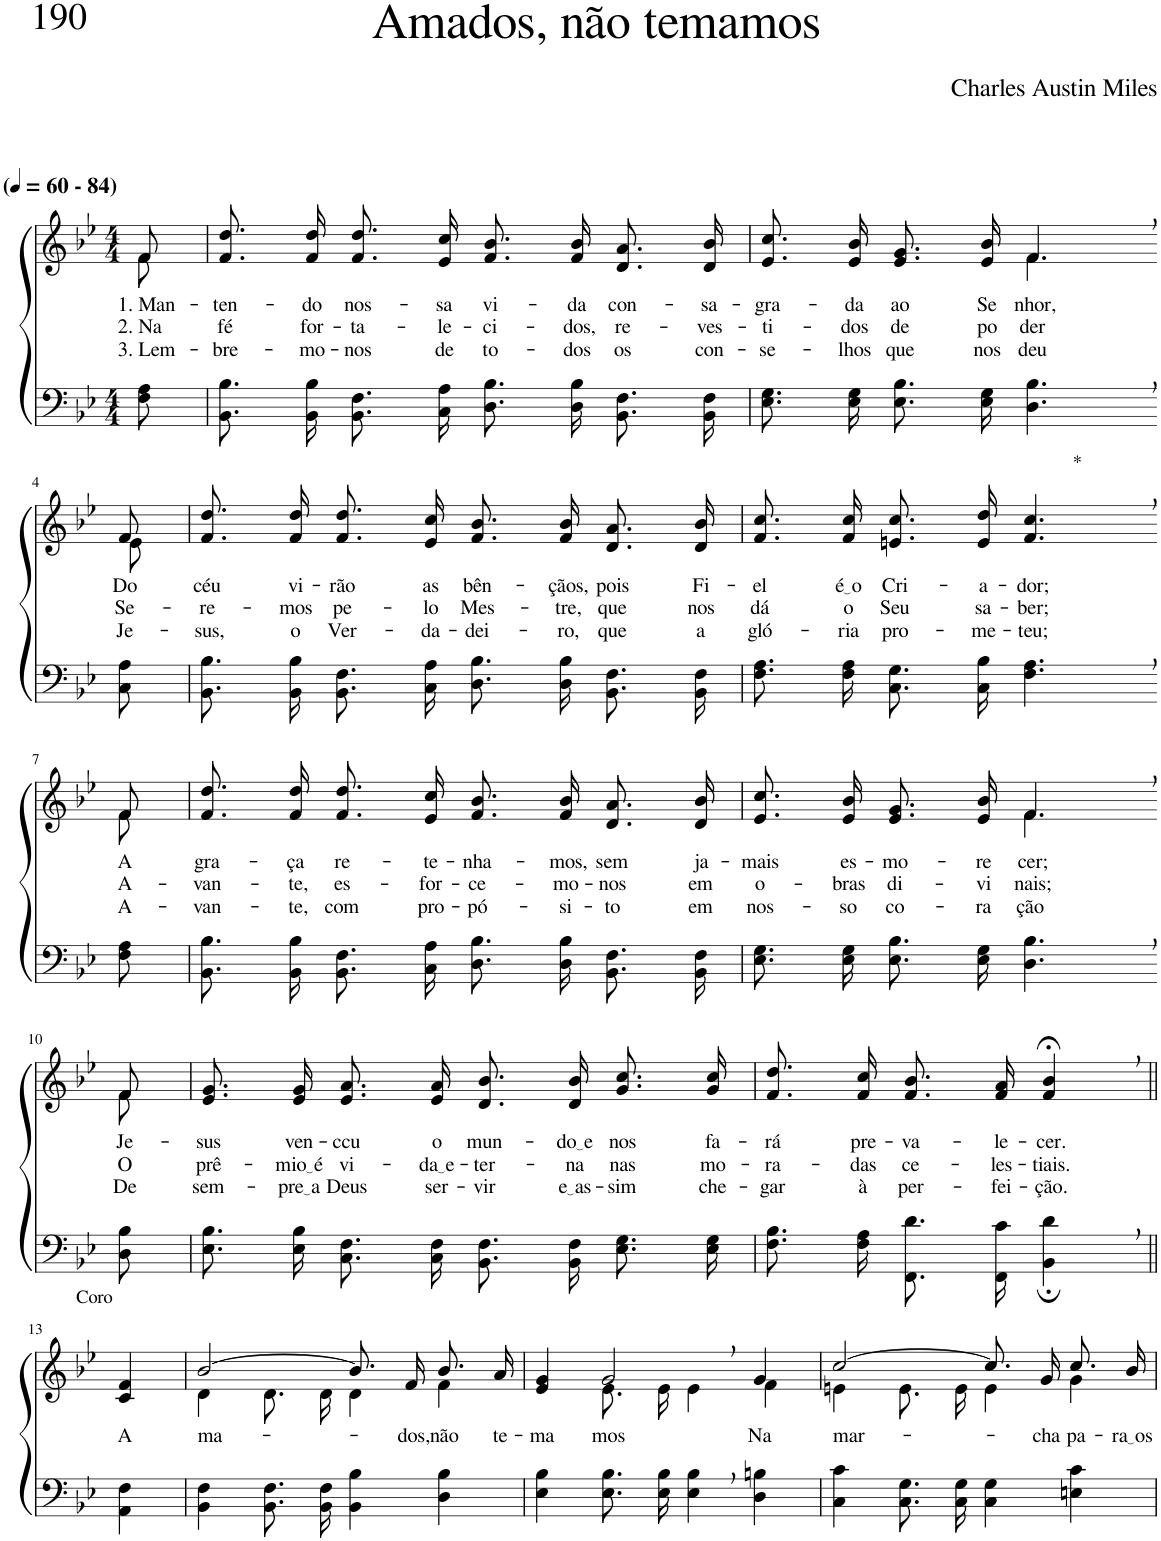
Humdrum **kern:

**kern	**kern	**text	**text	**text
*part2	*part1	*part1	*part1	*part1
*staff2	*staff1	*staff1	*staff1	*staff1
*I"Parte III e IV	*I"Parte I e II	*	*	*
*clefF4	*clefG2	*	*	*
*k[b-e-]	*k[b-e-]	*	*	*
*M4/4	*M4/4	*	*	*
*MM60	*MM60	*	*	*
=1	=1	=1	=1	=1
*	*^	*	*	*
!	!LO:TX:a:B:t=(	!	!	!	!
!	!LO:TX:a:B:t=- 84)	!	!	!	!
!	!	!	!LO:LY:b	!LO:LY:b	!LO:LY:b
8F\ 8A\	8f/	8f\	1. Man-	2. Na	3. Lem-
=2	=2	=2	=2	=2	=2
!	!	!	!LO:LY:b	!LO:LY:b	!LO:LY:b
*	*v	*v	*	*	*
8.BB-\ 8.B-\L	8.f/ 8.dd/L	-ten-	fé	-bre-
!	!	!LO:LY:b	!LO:LY:b	!LO:LY:b
16BB-\ 16B-\Jk	16f/ 16dd/Jk	-do	for-	-mo-
!	!	!LO:LY:b	!LO:LY:b	!LO:LY:b
8.BB-\ 8.F\L	8.f/ 8.dd/L	nos-	-ta-	-nos
!	!	!LO:LY:b	!LO:LY:b	!LO:LY:b
16C\ 16A\Jk	16e-/ 16cc/Jk	-sa	-le-	de
!	!	!LO:LY:b	!LO:LY:b	!LO:LY:b
8.D\ 8.B-\L	8.f/ 8.b-/L	vi-	-ci-	to-
!	!	!LO:LY:b	!LO:LY:b	!LO:LY:b
16D\ 16B-\Jk	16f/ 16b-/Jk	-da	-dos,	-dos
!	!	!LO:LY:b	!LO:LY:b	!LO:LY:b
8.BB-\ 8.F\L	8.d/ 8.a/L	con-	re-	os
!	!	!LO:LY:b	!LO:LY:b	!LO:LY:b
16BB-\ 16F\Jk	16d/ 16b-/Jk	-sa-	-ves-	con-
=3	=3	=3	=3	=3
!	!	!LO:LY:b	!LO:LY:b	!LO:LY:b
*	*^	*	*	*
8.E-\ 8.G\L	8.e-/ 8.cc/L	2ryy	-gra-	-ti-	-se-
!	!	!	!LO:LY:b	!LO:LY:b	!LO:LY:b
16E-\ 16G\Jk	16e-/ 16b-/Jk	.	-da	-dos	-lhos
!	!	!	!LO:LY:b	!LO:LY:b	!LO:LY:b
8.E-\ 8.B-\L	8.e-/ 8.g/L	.	ao	de	que
!	!	!	!LO:LY:b	!LO:LY:b	!LO:LY:b
16E-\ 16G\Jk	16e-/ 16b-/Jk	.	Se-	po-	nos
!	!	!	!LO:LY:b	!LO:LY:b	!LO:LY:b
4.D\, 4.B-\,	4.f,/	4.f\	-nhor,	-der	deu
!!LO:LB:g=z	!!
=4-	=4-	=4-	=4-	=4-	=4-
!	!	!	!LO:LY:b	!LO:LY:b	!LO:LY:b
8C\ 8A\	8f/	8e-\	Do	Se-	Je-
=5	=5	=5	=5	=5	=5
!	!	!	!LO:LY:b	!LO:LY:b	!LO:LY:b
*	*v	*v	*	*	*
8.BB-\ 8.B-\L	8.f/ 8.dd/L	céu	-re-	-sus,
!	!	!LO:LY:b	!LO:LY:b	!LO:LY:b
16BB-\ 16B-\Jk	16f/ 16dd/Jk	vi-	-mos	o
!	!	!LO:LY:b	!LO:LY:b	!LO:LY:b
8.BB-\ 8.F\L	8.f/ 8.dd/L	-rão	pe-	Ver-
!	!	!LO:LY:b	!LO:LY:b	!LO:LY:b
16C\ 16A\Jk	16e-/ 16cc/Jk	as	-lo	-da-
!	!	!LO:LY:b	!LO:LY:b	!LO:LY:b
8.D\ 8.B-\L	8.f/ 8.b-/L	bên-	Mes-	-dei-
!	!	!LO:LY:b	!LO:LY:b	!LO:LY:b
16D\ 16B-\Jk	16f/ 16b-/Jk	-çãos,	-tre,	-ro,
!	!	!LO:LY:b	!LO:LY:b	!LO:LY:b
8.BB-\ 8.F\L	8.d/ 8.a/L	pois	que	que
!	!	!LO:LY:b	!LO:LY:b	!LO:LY:b
16BB-\ 16F\Jk	16d/ 16b-/Jk	Fi-	nos	a
=6	=6	=6	=6	=6
!	!	!LO:LY:b	!LO:LY:b	!LO:LY:b
8.F\ 8.A\L	8.f/ 8.cc/L	-el	dá	gló-
!	!	!LO:LY:b	!LO:LY:b	!LO:LY:b
16F\ 16A\Jk	16f/ 16cc/Jk	é o	o	-ria
!	!	!LO:LY:b	!LO:LY:b	!LO:LY:b
8.C\ 8.G\L	8.en/ 8.cc/L	Cri-	Seu	pro-
!	!	!LO:LY:b	!LO:LY:b	!LO:LY:b
16C\ 16B-\Jk	16e/ 16dd/Jk	-a-	sa-	-me-
!	!LO:TX:a:t=*	!	!	!
!	!	!LO:LY:b	!LO:LY:b	!LO:LY:b
4.F\, 4.A\,	4.f/, 4.cc/,	-dor;	-ber;	-teu;
!!LO:LB:g=z
=7-	=7-	=7-	=7-	=7-
*	*^	*	*	*
!	!	!	!LO:LY:b	!LO:LY:b	!LO:LY:b
8F\ 8A\	8f/	8f\	A	A-	A-
=8	=8	=8	=8	=8	=8
!	!	!	!LO:LY:b	!LO:LY:b	!LO:LY:b
*	*v	*v	*	*	*
8.BB-\ 8.B-\L	8.f/ 8.dd/L	gra-	-van-	-van-
!	!	!LO:LY:b	!LO:LY:b	!LO:LY:b
16BB-\ 16B-\Jk	16f/ 16dd/Jk	-ça	-te,	-te,
!	!	!LO:LY:b	!LO:LY:b	!LO:LY:b
8.BB-\ 8.F\L	8.f/ 8.dd/L	re-	es-	com
!	!	!LO:LY:b	!LO:LY:b	!LO:LY:b
16C\ 16A\Jk	16e-/ 16cc/Jk	-te-	-for-	pro-
!	!	!LO:LY:b	!LO:LY:b	!LO:LY:b
8.D\ 8.B-\L	8.f/ 8.b-/L	-nha-	-ce-	-pó-
!	!	!LO:LY:b	!LO:LY:b	!LO:LY:b
16D\ 16B-\Jk	16f/ 16b-/Jk	-mos,	-mo-	-si-
!	!	!LO:LY:b	!LO:LY:b	!LO:LY:b
8.BB-\ 8.F\L	8.d/ 8.a/L	sem	-nos	-to
!	!	!LO:LY:b	!LO:LY:b	!LO:LY:b
16BB-\ 16F\Jk	16d/ 16b-/Jk	ja-	em	em
=9	=9	=9	=9	=9
!	!	!LO:LY:b	!LO:LY:b	!LO:LY:b
*	*^	*	*	*
8.E-\ 8.G\L	8.e-/ 8.cc/L	2ryy	-mais	o-	nos-
!	!	!	!LO:LY:b	!LO:LY:b	!LO:LY:b
16E-\ 16G\Jk	16e-/ 16b-/Jk	.	es-	-bras	-so
!	!	!	!LO:LY:b	!LO:LY:b	!LO:LY:b
8.E-\ 8.B-\L	8.e-/ 8.g/L	.	-mo-	di-	co-
!	!	!	!LO:LY:b	!LO:LY:b	!LO:LY:b
16E-\ 16G\Jk	16e-/ 16b-/Jk	.	-re-	-vi-	-ra-
!	!	!	!LO:LY:b	!LO:LY:b	!LO:LY:b
4.D\, 4.B-\,	4.f,/	4.f\	-cer;	-nais;	-ção
!!LO:LB:g=z	!!
=10-	=10-	=10-	=10-	=10-	=10-
!	!	!	!LO:LY:b	!LO:LY:b	!LO:LY:b
8D\ 8B-\	8f/	8f\	Je-	O	De
=11	=11	=11	=11	=11	=11
!	!	!	!LO:LY:b	!LO:LY:b	!LO:LY:b
*	*v	*v	*	*	*
8.E-\ 8.B-\L	8.e-/ 8.g/L	-sus	prê-	sem-
!	!	!LO:LY:b	!LO:LY:b	!LO:LY:b
16E-\ 16B-\Jk	16e-/ 16g/Jk	ven-	mio é	pre a
!	!	!LO:LY:b	!LO:LY:b	!LO:LY:b
8.C\ 8.F\L	8.e-/ 8.a/L	-ccu	vi-	Deus
!	!	!LO:LY:b	!LO:LY:b	!LO:LY:b
16C\ 16F\Jk	16e-/ 16a/Jk	o	da e	ser-
!	!	!LO:LY:b	!LO:LY:b	!LO:LY:b
8.BB-\ 8.F\L	8.d/ 8.b-/L	mun-	-ter-	-vir
!	!	!LO:LY:b	!LO:LY:b	!LO:LY:b
16BB-\ 16F\Jk	16d/ 16b-/Jk	do e	-na	e as
!	!	!LO:LY:b	!LO:LY:b	!LO:LY:b
8.E-\ 8.G\L	8.g/ 8.cc/L	nos	nas	-sim
!	!	!LO:LY:b	!LO:LY:b	!LO:LY:b
16E-\ 16G\Jk	16g/ 16cc/Jk	fa-	mo-	che-
=12	=12	=12	=12	=12
!	!	!LO:LY:b	!LO:LY:b	!LO:LY:b
8.F\ 8.B-\L	8.f/ 8.dd/L	-rá	-ra-	-gar
!	!	!LO:LY:b	!LO:LY:b	!LO:LY:b
16F\ 16A\Jk	16f/ 16cc/Jk	pre-	-das	à
!	!	!LO:LY:b	!LO:LY:b	!LO:LY:b
8.FF\ 8.d\L	8.f/ 8.b-/L	-va-	ce-	per-
!	!	!LO:LY:b	!LO:LY:b	!LO:LY:b
16FF\ 16c\Jk	16f/ 16a/Jk	-le-	-les-	-fei-
!	!	!LO:LY:b	!LO:LY:b	!LO:LY:b
4BB-\;, 4d\;,	4f/;<, 4b-/;<,	-cer.	-tiais.	-ção.
!!LO:LB:g=z
=13||	=13||	=13||	=13||	=13||
!	!LO:TX:a:t=Coro	!	!	!
!	!	!LO:LY:b	!	!
4AA\ 4F\	4c/ 4f/	A-	.	.
=14	=14	=14	=14	=14
*	*^	*	*	*
!	!	!	!LO:LY:b	!	!
4BB-\ 4F\	[2b-/	4d\	-ma-	.	.
8.BB-\ 8.F\L	.	8.d\L	.	.	.
16BB-\ 16F\Jk	.	16d\Jk	.	.	.
4BB-\ 4B-\	8.b-/L]	4d\	.	.	.
!	!	!	!LO:LY:b	!	!
.	16f/Jk	.	-dos,	.	.
!	!	!	!LO:LY:b	!	!
4D\ 4B-\	8.b-/L	4f\	não	.	.
!	!	!	!LO:LY:b	!	!
.	16a/Jk	.	te-	.	.
=15	=15	=15	=15	=15	=15
!	!	!	!LO:LY:b	!	!
4E-\ 4B-\	4e-/ 4g/	4ryy	-ma-	.	.
!	!	!	!LO:LY:b	!	!
8.E-\ 8.B-\L	2g,/	8.e-\L	-mos	.	.
16E-\ 16B-\Jk	.	16e-\Jk	.	.	.
4E-\, 4B-\,	.	4e-\	.	.	.
!	!	!	!LO:LY:b	!	!
4D\ 4Bn\	4g/	4f\	Na	.	.
=16	=16	=16	=16	=16	=16
!	!	!	!LO:LY:b	!	!
4C\ 4c\	[2cc/	4en\	mar-	.	.
8.C\ 8.G\L	.	8.e\L	.	.	.
16C\ 16G\Jk	.	16e\Jk	.	.	.
4C\ 4G\	8.cc/L]	4e\	.	.	.
!	!	!	!LO:LY:b	!	!
.	16g/Jk	.	-cha	.	.
!	!	!	!LO:LY:b	!	!
4En\ 4c\	8.cc/L	4g\	pa-	.	.
!	!	!	!LO:LY:b	!	!
.	16b-/Jk	.	ra os	.	.
*	*v	*v	*	*	*
=	=	=	=	=
*-	*-	*-	*-	*-
